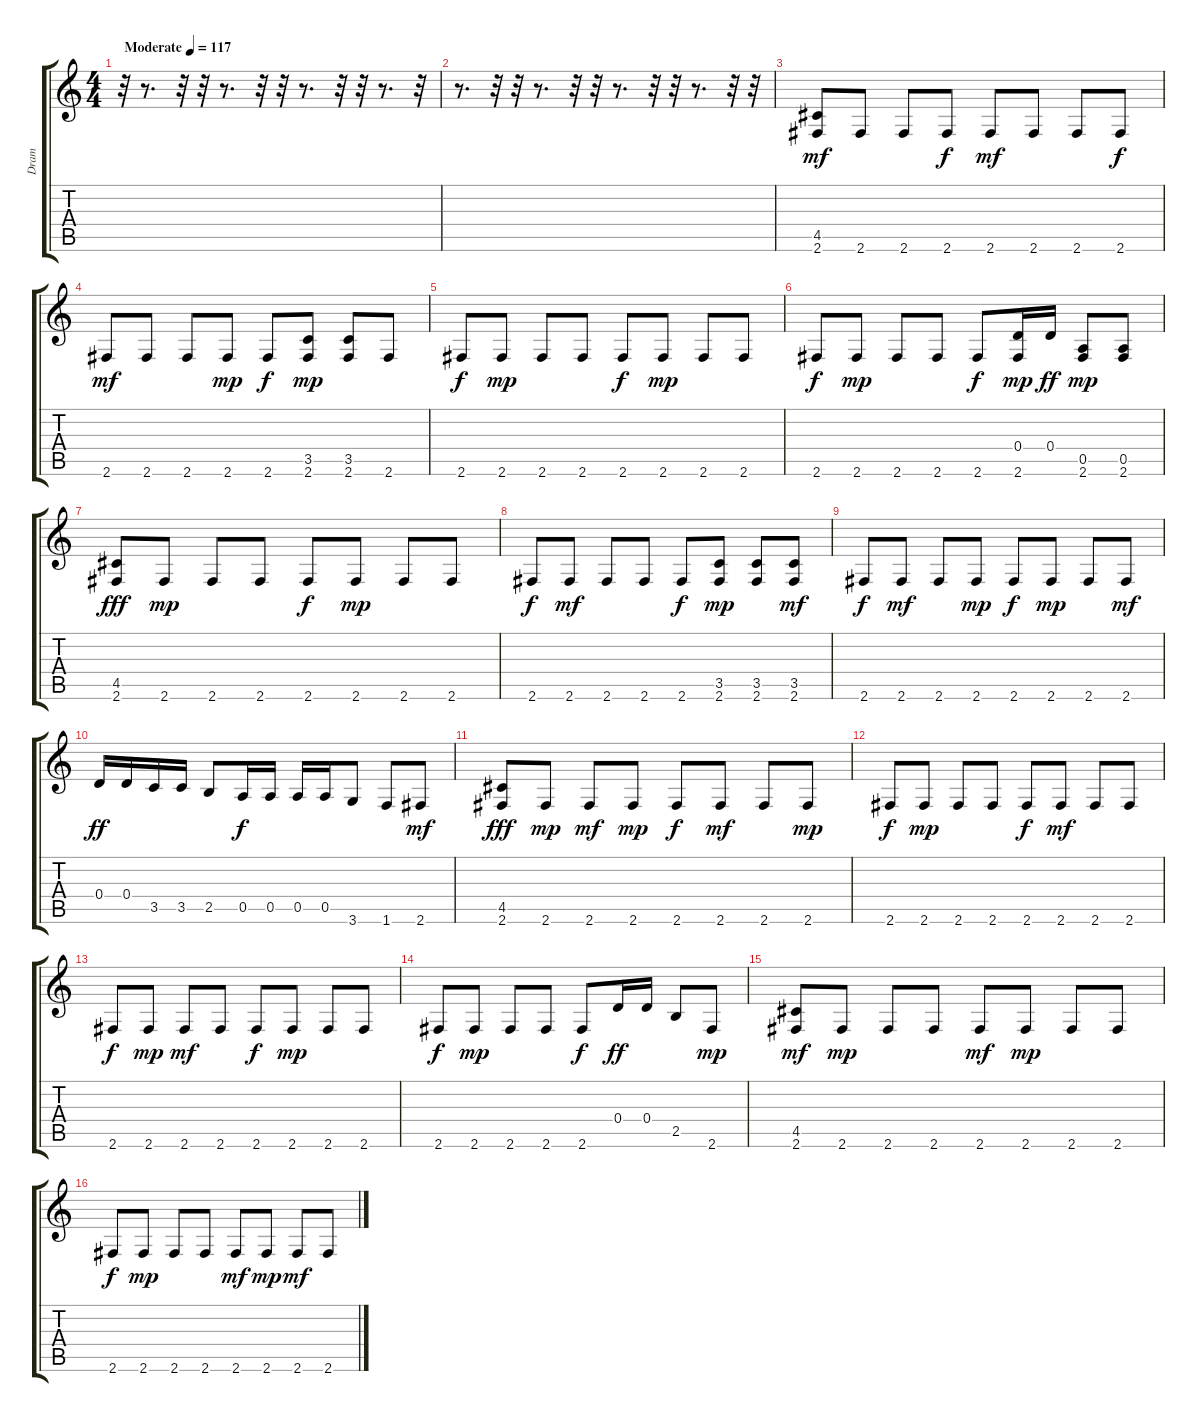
\track ("Dram" "Dram") {instrument electricbassfinger}
\staff {score tabs}
\tuning (E4 B3 G3 D3 A2 E2) {hide}
\ts (4 4)
\tempo (117 "Moderate")
\clef g2
\ks c
r.32{dy mf instrument electricbassfinger} r.8{d} r.32 r.32 r.8{d} r.32 r.32 r.8{d} r.32 r.32 r.8{d} r.32 |
r.8{d} r.32 r.32 r.8{d} r.32 r.32 r.8{d} r.32 r.32 r.8{d} r.32 r.32 |
(4.5 2.6).8 2.6.8 2.6.8 2.6.8{dy f} 2.6.8{dy mf} 2.6.8 2.6.8 2.6.8{dy f} |
2.6.8{dy mf} 2.6.8 2.6.8 2.6.8{dy mp} 2.6.8{dy f} (3.5 2.6).8{dy mp} (3.5 2.6).8 2.6.8 |
2.6.8{dy f} 2.6.8{dy mp} 2.6.8 2.6.8 2.6.8{dy f} 2.6.8{dy mp} 2.6.8 2.6.8 |
2.6.8{dy f} 2.6.8{dy mp} 2.6.8 2.6.8 2.6.8{dy f} (0.4 2.6).16{dy mp} 0.4.16{dy ff} (0.5 2.6).8{dy mp} (0.5 2.6).8 |
(4.5 2.6).8{dy fff} 2.6.8{dy mp} 2.6.8 2.6.8 2.6.8{dy f} 2.6.8{dy mp} 2.6.8 2.6.8 |
2.6.8{dy f} 2.6.8{dy mf} 2.6.8 2.6.8 2.6.8{dy f} (3.5 2.6).8{dy mp} (3.5 2.6).8 (3.5 2.6).8{dy mf} |
2.6.8{dy f} 2.6.8{dy mf} 2.6.8 2.6.8{dy mp} 2.6.8{dy f} 2.6.8{dy mp} 2.6.8 2.6.8{dy mf} |
0.4.16{dy ff} 0.4.16 3.5.16 3.5.16 2.5.8 0.5.16{dy f} 0.5.16 0.5.16 0.5.16 3.6.8 1.6.8 2.6.8{dy mf} |
(4.5 2.6).8{dy fff} 2.6.8{dy mp} 2.6.8{dy mf} 2.6.8{dy mp} 2.6.8{dy f} 2.6.8{dy mf} 2.6.8 2.6.8{dy mp} |
2.6.8{dy f} 2.6.8{dy mp} 2.6.8 2.6.8 2.6.8{dy f} 2.6.8{dy mf} 2.6.8 2.6.8 |
2.6.8{dy f} 2.6.8{dy mp} 2.6.8{dy mf} 2.6.8 2.6.8{dy f} 2.6.8{dy mp} 2.6.8 2.6.8 |
2.6.8{dy f} 2.6.8{dy mp} 2.6.8 2.6.8 2.6.8{dy f} 0.4.16{dy ff} 0.4.16 2.5.8 2.6.8{dy mp} |
(4.5 2.6).8{dy mf} 2.6.8{dy mp} 2.6.8 2.6.8 2.6.8{dy mf} 2.6.8{dy mp} 2.6.8 2.6.8 |
2.6.8{dy f} 2.6.8{dy mp} 2.6.8 2.6.8 2.6.8{dy mf} 2.6.8{dy mp} 2.6.8{dy mf} 2.6.8
